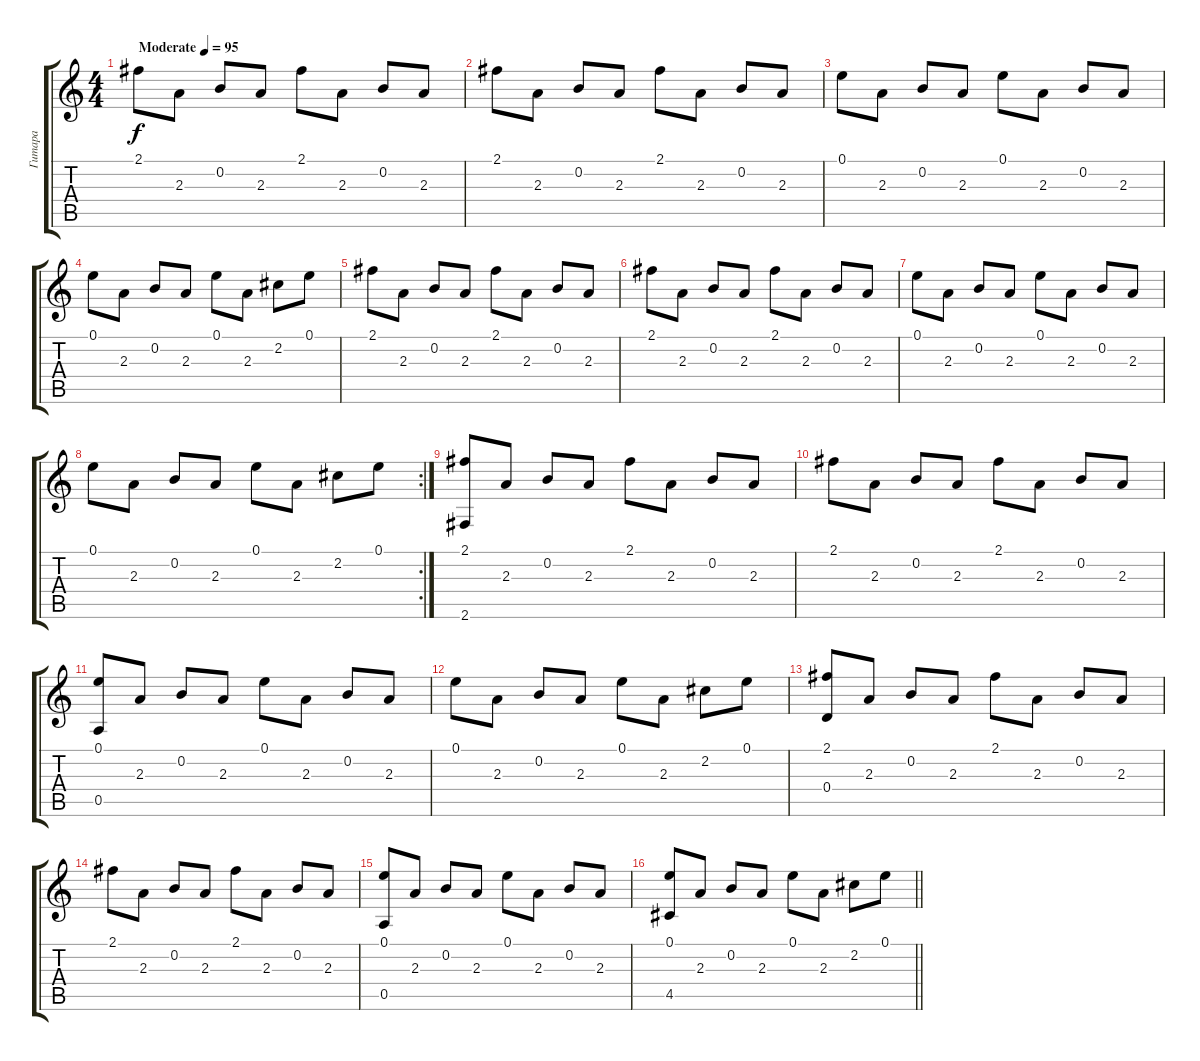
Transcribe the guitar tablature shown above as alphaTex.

\track ("Гитара" "Гитара") {instrument acousticguitarsteel}
\staff {score tabs}
\tuning (E4 B3 G3 D3 A2 E2) {hide}
\ts (4 4)
\tempo (95 "Moderate")
\clef g2
\ks c
2.1.8{dy f instrument acousticguitarsteel} 2.3.8 0.2.8 2.3.8 2.1.8 2.3.8 0.2.8 2.3.8 |
2.1.8 2.3.8 0.2.8 2.3.8 2.1.8 2.3.8 0.2.8 2.3.8 |
0.1.8 2.3.8 0.2.8 2.3.8 0.1.8 2.3.8 0.2.8 2.3.8 |
0.1.8 2.3.8 0.2.8 2.3.8 0.1.8 2.3.8 2.2.8 0.1.8 |
2.1.8 2.3.8 0.2.8 2.3.8 2.1.8 2.3.8 0.2.8 2.3.8 |
2.1.8 2.3.8 0.2.8 2.3.8 2.1.8 2.3.8 0.2.8 2.3.8 |
0.1.8 2.3.8 0.2.8 2.3.8 0.1.8 2.3.8 0.2.8 2.3.8 |
\rc 2
0.1.8 2.3.8 0.2.8 2.3.8 0.1.8 2.3.8 2.2.8 0.1.8 |
(2.1 2.6).8 2.3.8 0.2.8 2.3.8 2.1.8 2.3.8 0.2.8 2.3.8 |
2.1.8 2.3.8 0.2.8 2.3.8 2.1.8 2.3.8 0.2.8 2.3.8 |
(0.1 0.5).8 2.3.8 0.2.8 2.3.8 0.1.8 2.3.8 0.2.8 2.3.8 |
0.1.8 2.3.8 0.2.8 2.3.8 0.1.8 2.3.8 2.2.8 0.1.8 |
(2.1 0.4).8 2.3.8 0.2.8 2.3.8 2.1.8 2.3.8 0.2.8 2.3.8 |
2.1.8 2.3.8 0.2.8 2.3.8 2.1.8 2.3.8 0.2.8 2.3.8 |
(0.1 0.5).8 2.3.8 0.2.8 2.3.8 0.1.8 2.3.8 0.2.8 2.3.8 |
\barLineRight lightlight
(0.1 4.5).8 2.3.8 0.2.8 2.3.8 0.1.8 2.3.8 2.2.8 0.1.8
